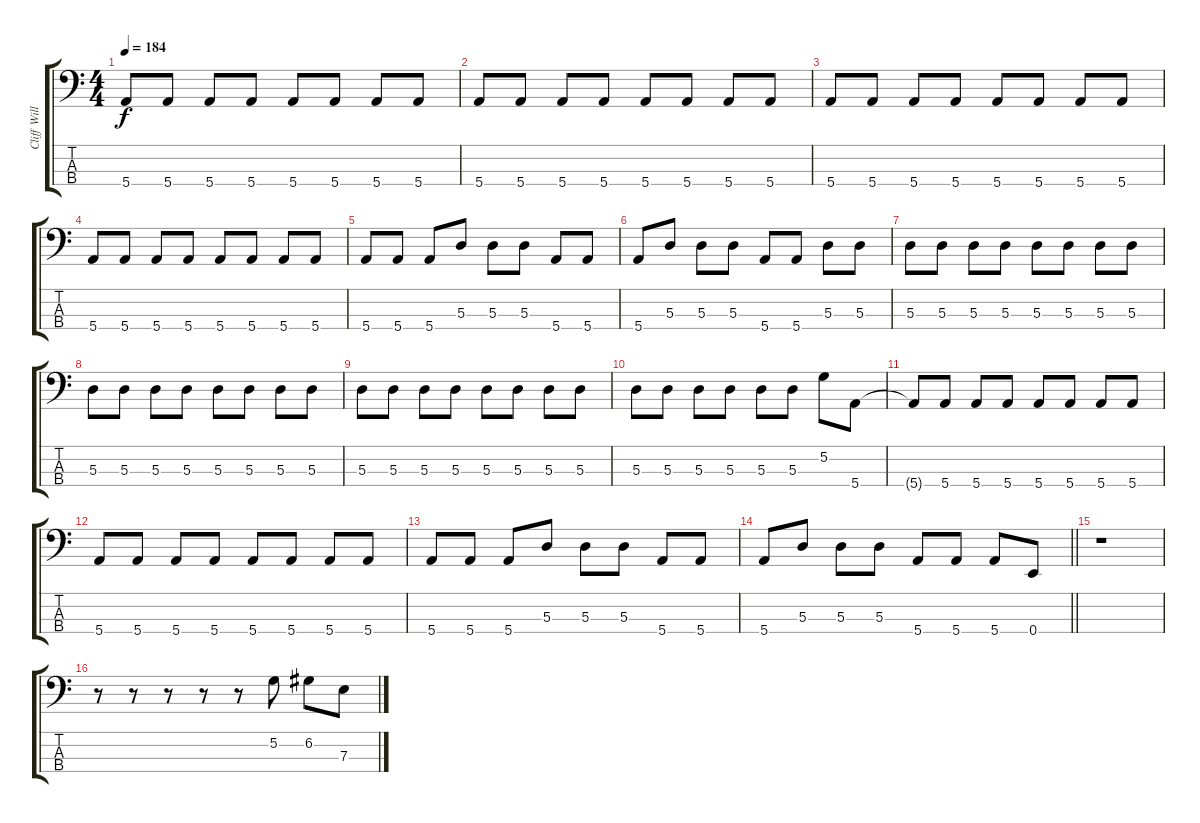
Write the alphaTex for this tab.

\track ("Cliff Williams" "Cliff Will") {instrument electricbassfinger}
\staff {score tabs}
\tuning (G2 D2 A1 E1) {hide}
\ts (4 4)
\tempo 184
\clef f4
\ks c
5.4.8{dy f} 5.4.8 5.4.8 5.4.8 5.4.8 5.4.8 5.4.8 5.4.8 |
5.4.8 5.4.8 5.4.8 5.4.8 5.4.8 5.4.8 5.4.8 5.4.8 |
5.4.8 5.4.8 5.4.8 5.4.8 5.4.8 5.4.8 5.4.8 5.4.8 |
5.4.8 5.4.8 5.4.8 5.4.8 5.4.8 5.4.8 5.4.8 5.4.8 |
5.4.8 5.4.8 5.4.8 5.3.8 5.3.8 5.3.8 5.4.8 5.4.8 |
5.4.8 5.3.8 5.3.8 5.3.8 5.4.8 5.4.8 5.3.8 5.3.8 |
5.3.8 5.3.8 5.3.8 5.3.8 5.3.8 5.3.8 5.3.8 5.3.8 |
5.3.8 5.3.8 5.3.8 5.3.8 5.3.8 5.3.8 5.3.8 5.3.8 |
5.3.8 5.3.8 5.3.8 5.3.8 5.3.8 5.3.8 5.3.8 5.3.8 |
5.3.8 5.3.8 5.3.8 5.3.8 5.3.8 5.3.8 5.2.8 5.4.8 |
5.4{t}.8 5.4.8 5.4.8 5.4.8 5.4.8 5.4.8 5.4.8 5.4.8 |
5.4.8 5.4.8 5.4.8 5.4.8 5.4.8 5.4.8 5.4.8 5.4.8 |
5.4.8 5.4.8 5.4.8 5.3.8 5.3.8 5.3.8 5.4.8 5.4.8 |
\barLineRight lightlight
5.4.8 5.3.8 5.3.8 5.3.8 5.4.8 5.4.8 5.4.8 0.4.8 |
r.1 |
r.8 r.8 r.8 r.8 r.8 5.2.8 6.2.8 7.3.8
